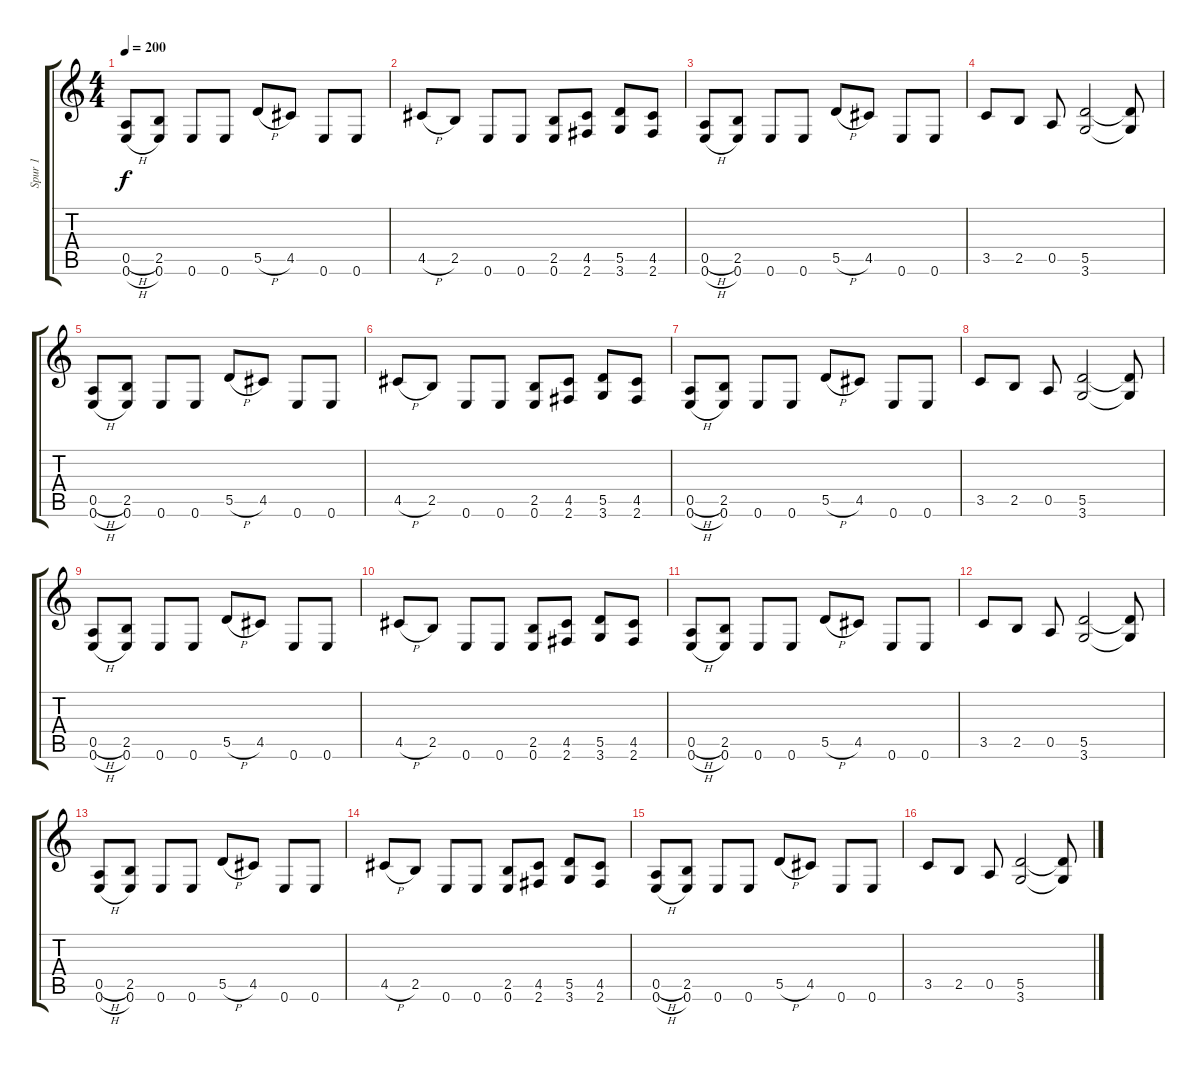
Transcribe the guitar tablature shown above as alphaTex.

\track ("Spur 1" "Spur 1") {instrument overdrivenguitar}
\staff {score tabs}
\tuning (E4 B3 G3 D3 A2 E2) {hide}
\ts (4 4)
\tempo 200
\clef g2
\ks c
(0.5{h} 0.6{h}).8{dy f} (2.5 0.6).8 0.6.8 0.6.8 5.5{h}.8 4.5.8 0.6.8 0.6.8 |
4.5{h}.8 2.5.8 0.6.8 0.6.8 (2.5 0.6).8 (4.5 2.6).8 (5.5 3.6).8 (4.5 2.6).8 |
(0.5{h} 0.6{h}).8 (2.5 0.6).8 0.6.8 0.6.8 5.5{h}.8 4.5.8 0.6.8 0.6.8 |
3.5.8 2.5.8 0.5.8 (5.5 3.6).2 (5.5{t} 3.6{t}).8 |
(0.5{h} 0.6{h}).8{volume 13} (2.5 0.6).8 0.6.8 0.6.8 5.5{h}.8 4.5.8 0.6.8 0.6.8 |
4.5{h}.8 2.5.8 0.6.8 0.6.8 (2.5 0.6).8 (4.5 2.6).8 (5.5 3.6).8 (4.5 2.6).8 |
(0.5{h} 0.6{h}).8 (2.5 0.6).8 0.6.8 0.6.8 5.5{h}.8 4.5.8 0.6.8 0.6.8 |
3.5.8 2.5.8 0.5.8 (5.5 3.6).2 (5.5{t} 3.6{t}).8 |
(0.5{h} 0.6{h}).8{volume 13} (2.5 0.6).8 0.6.8 0.6.8 5.5{h}.8 4.5.8 0.6.8 0.6.8 |
4.5{h}.8 2.5.8 0.6.8 0.6.8 (2.5 0.6).8 (4.5 2.6).8 (5.5 3.6).8 (4.5 2.6).8 |
(0.5{h} 0.6{h}).8 (2.5 0.6).8 0.6.8 0.6.8 5.5{h}.8 4.5.8 0.6.8 0.6.8 |
3.5.8 2.5.8 0.5.8 (5.5 3.6).2 (5.5{t} 3.6{t}).8 |
(0.5{h} 0.6{h}).8 (2.5 0.6).8 0.6.8 0.6.8 5.5{h}.8 4.5.8 0.6.8 0.6.8 |
4.5{h}.8 2.5.8 0.6.8 0.6.8 (2.5 0.6).8 (4.5 2.6).8 (5.5 3.6).8 (4.5 2.6).8 |
(0.5{h} 0.6{h}).8 (2.5 0.6).8 0.6.8 0.6.8 5.5{h}.8 4.5.8 0.6.8 0.6.8 |
3.5.8 2.5.8 0.5.8 (5.5 3.6).2 (5.5{t} 3.6{t}).8
